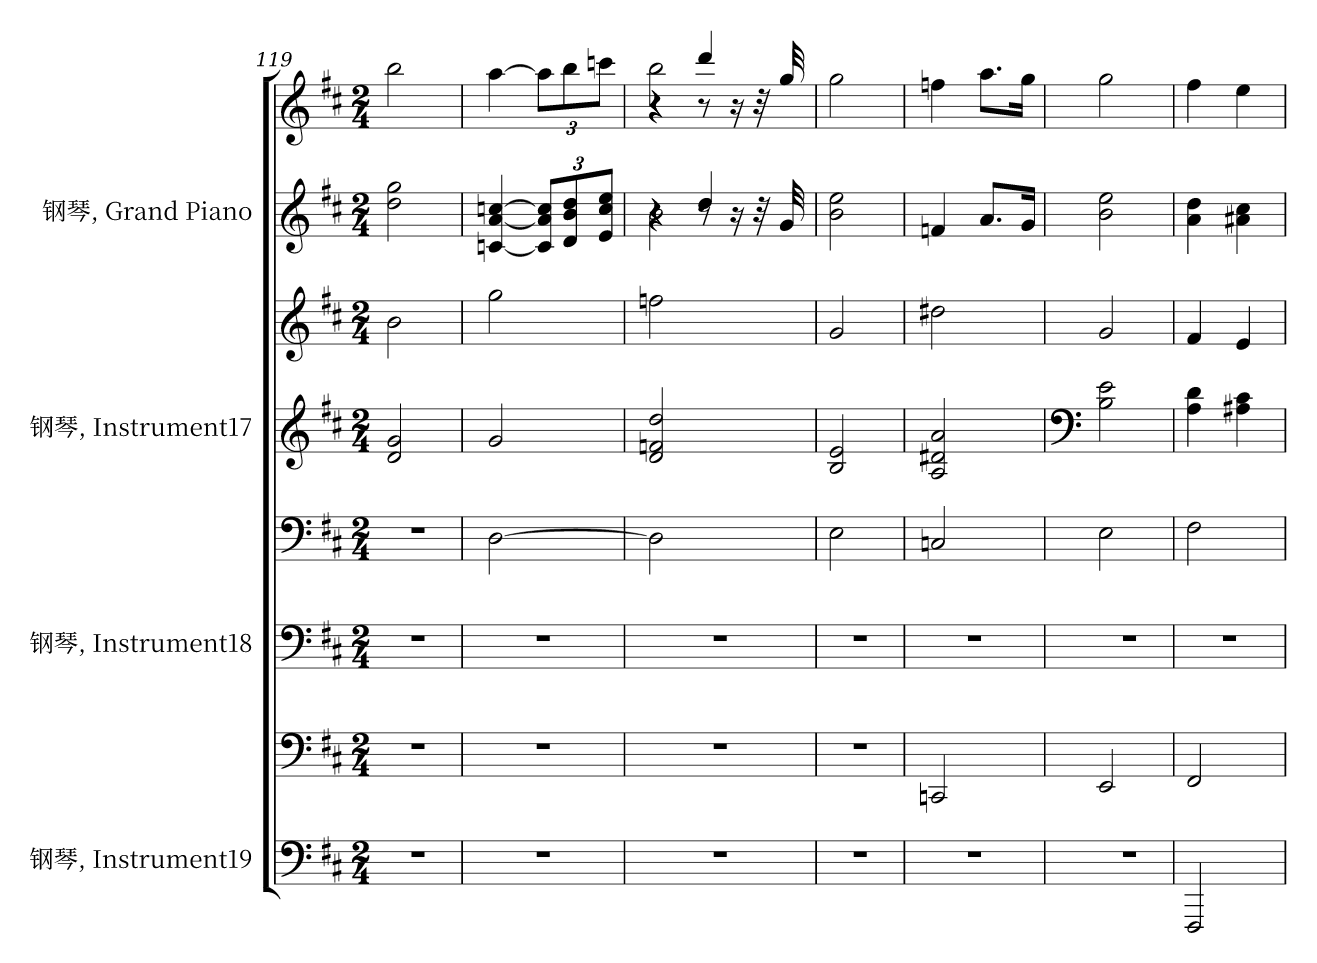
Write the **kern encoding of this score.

**kern	**kern	**kern	**kern	**kern	**kern	**kern	**kern
*part4	*part4	*part3	*part3	*part2	*part2	*part1	*part1
*staff8	*staff7	*staff6	*staff5	*staff4	*staff3	*staff2	*staff1
*I"钢琴, Instrument19	*	*I"钢琴, Instrument18	*	*I"钢琴, Instrument17	*	*I"钢琴, Grand Piano	*
*	*	*	*	*	*	*I'Pno.	*
*clefF4	*clefF4	*clefF4	*clefF4	*clefG2	*clefG2	*clefG2	*clefG2
*k[f#c#]	*k[f#c#]	*k[f#c#]	*k[f#c#]	*k[f#c#]	*k[f#c#]	*k[f#c#]	*k[f#c#]
*M2/4	*M2/4	*M2/4	*M2/4	*M2/4	*M2/4	*M2/4	*M2/4
=119	=119	=119	=119	=119	=119	=119	=119
2r	2r	2r	2r	2d/ 2g/	2b\	2dd\ 2gg\	2bb\
=120	=120	=120	=120	=120	=120	=120	=120
2r	2r	2r	[2D\	2g/	2gg\	[4cn/ [4a/ [4ccn/	[4aa\
*	*	*	*	*	*	*Xbrackettup	*Xbrackettup
.	.	.	.	.	.	12c/] 12a/] 12cc/]L	12aa\L]
.	.	.	.	.	.	12d/ 12b/ 12dd/	12bb\
.	.	.	.	.	.	12e/ 12cc/ 12ee/J	12cccn\J
=121	=121	=121	=121	=121	=121	=121	=121
*	*	*	*	*	*	*^	*^
*	*	*	*	*	*	*	*^	*	*^
2r	2r	2r	2D\]	2d/ 2fn/ 2dd/	2ffn\	4r	2b\	4r	4r	2bb\	4r
.	.	.	.	.	.	4dd/	.	8r	4ddd/	.	8r
.	.	.	.	.	.	.	.	16r	.	.	16r
.	.	.	.	.	.	.	.	32r	.	.	32r
.	.	.	.	.	.	.	.	32g/	.	.	32gg/
*	*	*	*	*	*	*v	*v	*v	*	*	*
*	*	*	*	*	*	*	*v	*v	*v
=122	=122	=122	=122	=122	=122	=122	=122
2r	2r	2r	2E\	2B/ 2e/	2g/	2b\ 2ee\	2gg\
=123	=123	=123	=123	=123	=123	=123	=123
2r	2CCn/	2r	2Cn/	2A/ 2d#X/ 2a/	2dd#X\	4fn/	4ffn\
*	*	*	*	*	*	*	*MM104
.	.	.	.	.	.	8.a/L	8.aa\L
.	.	.	.	.	.	16g/Jk	16gg\Jk
=124	=124	=124	=124	=124	=124	=124	=124
*	*	*	*	*clefF4	*	*	*
*	*	*	*	*	*	*	*MM88
2r	2EE/	2r	2E\	2B\ 2e\	2g/	2b\ 2ee\	2gg\
=125	=125	=125	=125	=125	=125	=125	=125
*	*	*	*	*	*	*	*MM56
2FFF#/	2FF#/	2r	2F#\	4A\ 4d\	4f#/	4a\ 4dd\	4ff#\
.	.	.	.	4A#X\ 4c#\	4e/	4a#X\ 4cc#\	4ee\
=	=	=	=	=	=	=	=
*-	*-	*-	*-	*-	*-	*-	*-
